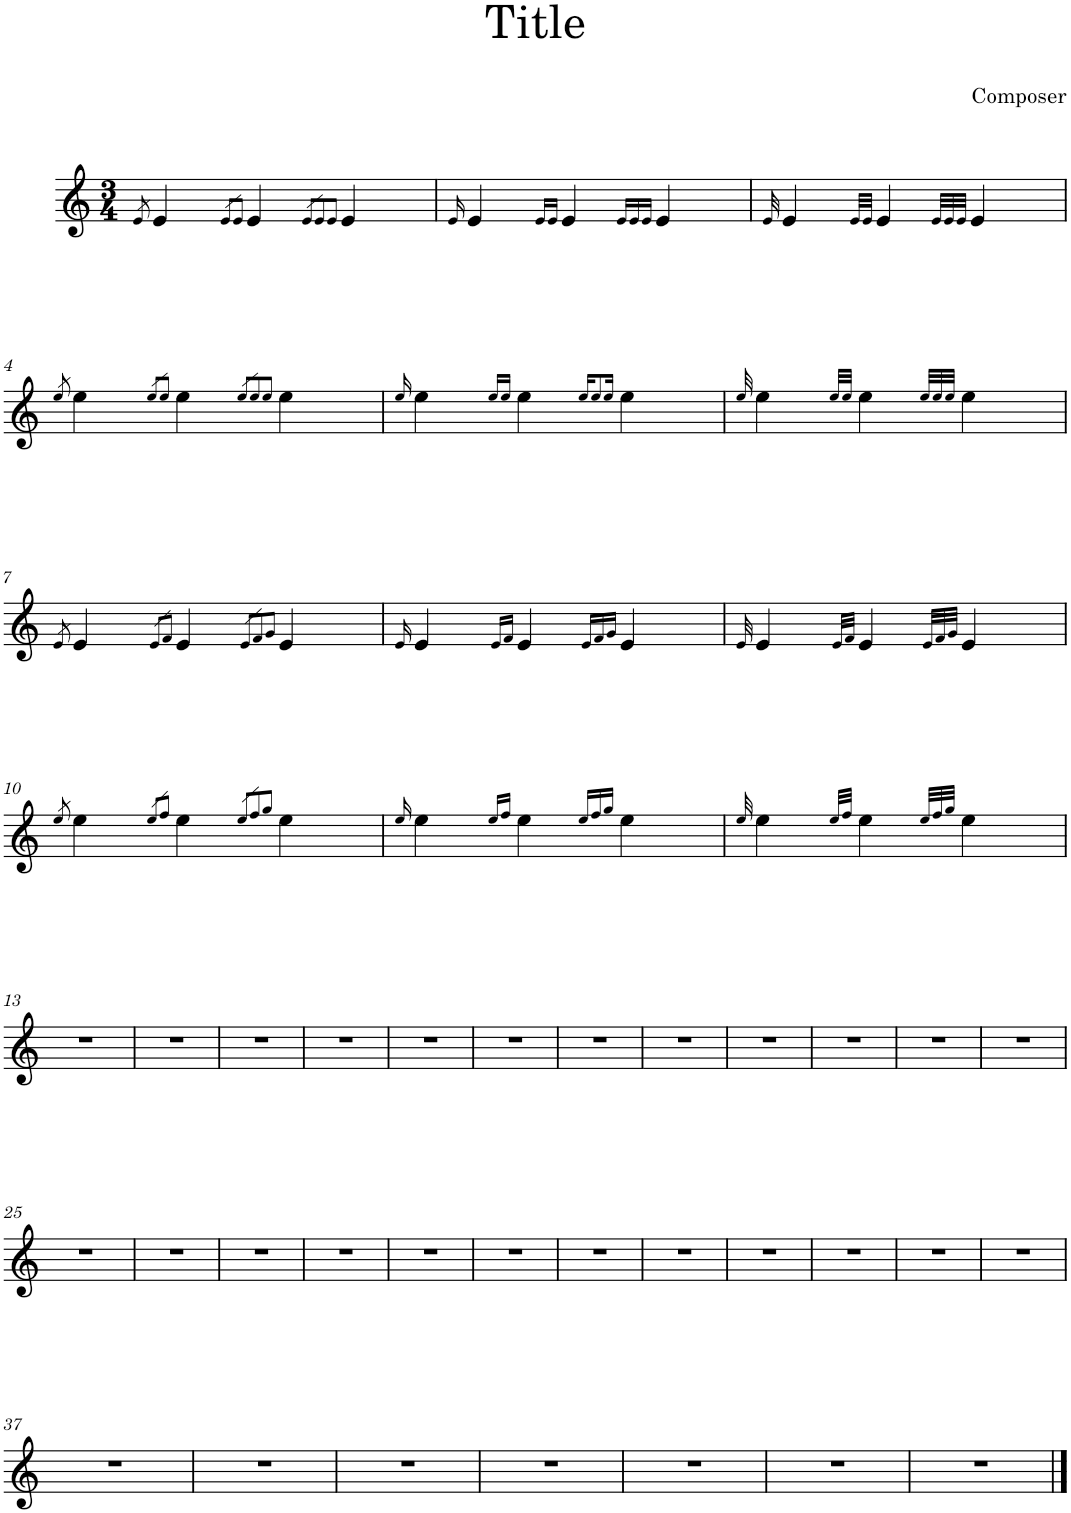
**kern
*part1
*staff1
*I"Piano
*I'Pno.
*clefG2
*k[]
*M3/4
=1
8qe/
4e/
8qe/L
8qe/J
4e/
8qe/L
8qe/
8qe/J
4e/
=2
16qe/
4e/
16qe/LL
16qe/JJ
4e/
16qe/LL
16qe/
16qe/JJ
4e/
=3
32qe/
4e/
32qe/LLL
32qe/JJJ
4e/
32qe/LLL
32qe/
32qe/JJJ
4e/
!!LO:LB:g=z
=4
8qee/
4ee\
8qee/L
8qee/J
4ee\
8qee/L
8qee/
8qee/J
4ee\
=5
16qee/
4ee\
16qee/LL
16qee/JJ
4ee\
16qee/KL
8qee/
16qee/Jk
4ee\
=6
32qee/
4ee\
32qee/LLL
32qee/JJJ
4ee\
32qee/LLL
32qee/
32qee/JJJ
4ee\
!!LO:LB:g=z
=7
8qe/
4e/
8qe/L
8qf/J
4e/
8qe/L
8qf/
8qg/J
4e/
=8
16qe/
4e/
16qe/LL
16qf/JJ
4e/
16qe/LL
16qf/
16qg/JJ
4e/
=9
32qe/
4e/
32qe/LLL
32qf/JJJ
4e/
32qe/LLL
32qf/
32qg/JJJ
4e/
!!LO:LB:g=z
=10
8qee/
4ee\
8qee/L
8qff/J
4ee\
8qee/L
8qff/
8qgg/J
4ee\
=11
16qee/
4ee\
16qee/LL
16qff/JJ
4ee\
16qee/LL
16qff/
16qgg/JJ
4ee\
=12
32qee/
4ee\
32qee/LLL
32qff/JJJ
4ee\
32qee/LLL
32qff/
32qgg/JJJ
4ee\
!!LO:LB:g=z
=13
2.r
=14
2.r
=15
2.r
=16
2.r
=17
2.r
=18
2.r
=19
2.r
=20
2.r
=21
2.r
=22
2.r
=23
2.r
=24
2.r
!!LO:LB:g=z
=25
2.r
=26
2.r
=27
2.r
=28
2.r
=29
2.r
=30
2.r
=31
2.r
=32
2.r
=33
2.r
=34
2.r
=35
2.r
=36
2.r
!!LO:LB:g=z
=37
2.r
=38
2.r
=39
2.r
=40
2.r
=41
2.r
=42
2.r
=43
2.r
==
*-
